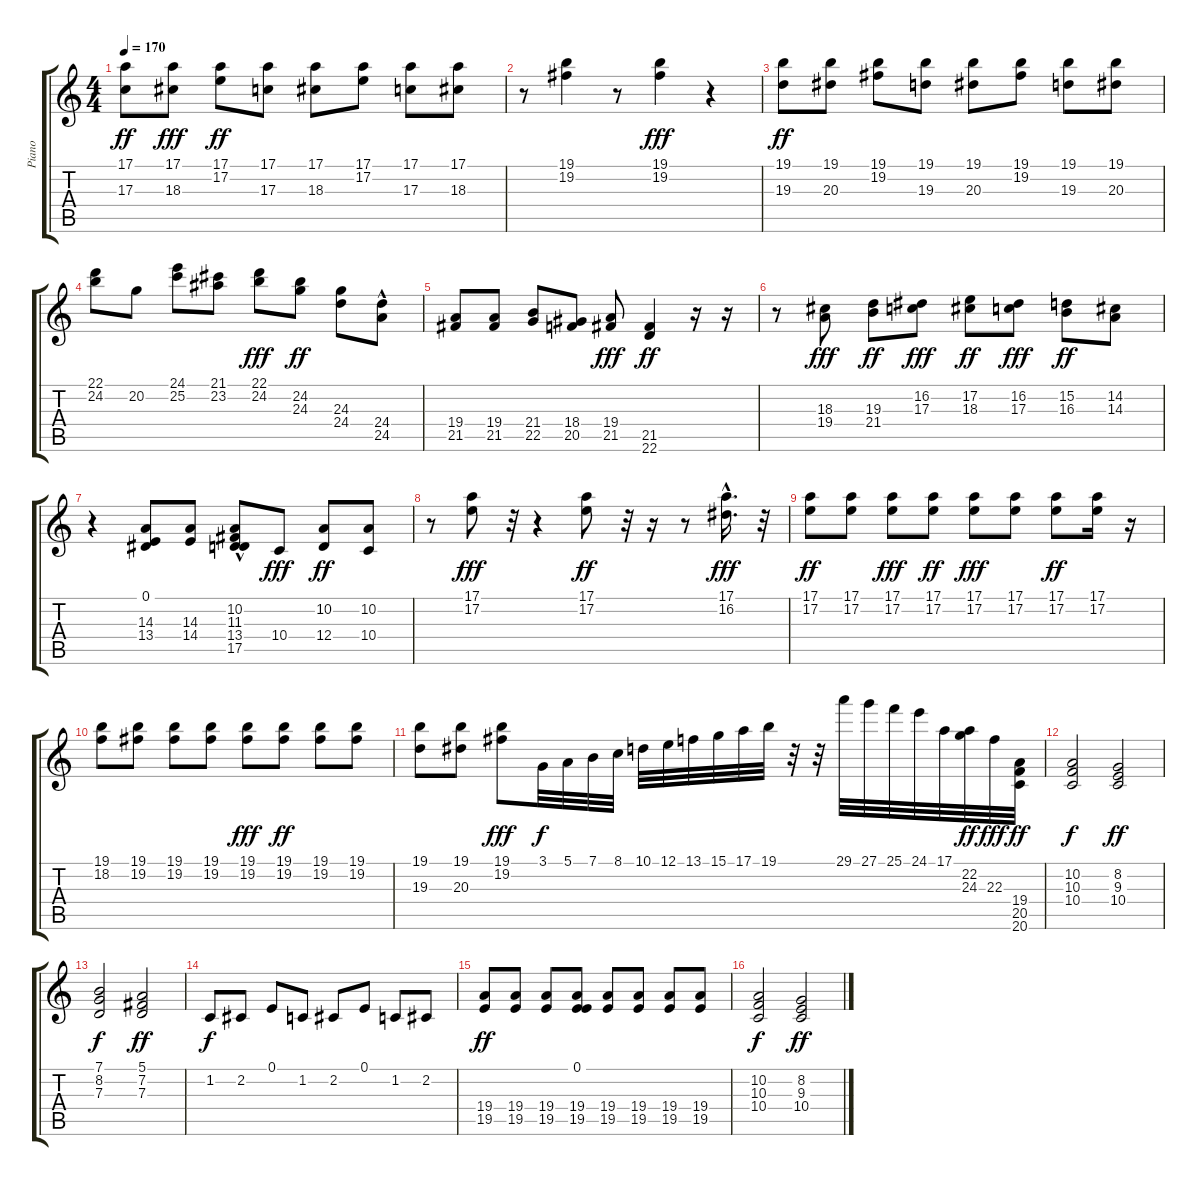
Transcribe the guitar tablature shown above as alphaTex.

\track ("Piano" "Piano") {instrument brightacousticpiano}
\staff {score tabs}
\tuning (E4 B3 G3 D3 A2 E2) {hide}
\ts (4 4)
\tempo 170
\clef g2
\ks c
(17.1 17.3).8{dy ff} (17.1 18.3).8{dy fff} (17.1 17.2).8{dy ff} (17.1 17.3).8 (17.1 18.3).8 (17.1 17.2).8 (17.1 17.3).8 (17.1 18.3).8 |
r.8 (19.1 19.2).4 r.8 (19.1 19.2).4{dy fff} r.4 |
(19.1 19.3).8{dy ff} (19.1 20.3).8 (19.1 19.2).8 (19.1 19.3).8 (19.1 20.3).8 (19.1 19.2).8 (19.1 19.3).8 (19.1 20.3).8 |
(22.1 24.2).8 20.2.8 (24.1 25.2).8 (21.1 23.2).8 (22.1 24.2).8{dy fff} (24.2 24.3).8{dy ff} (24.3 24.4).8 (24.4 24.5{hac}).8 |
(19.4 21.5).8 (19.4 21.5).8 (21.4 22.5).8 (18.4 20.5).8 (19.4 21.5).8{dy fff} (21.5 22.6).4{dy ff} r.16 r.16 |
r.8 (18.3 19.4).8{dy fff} (19.3 21.4).8{dy ff} (16.2 17.3).8{dy fff} (17.2 18.3).8{dy ff} (16.2 17.3).8{dy fff} (15.2 16.3).8{dy ff} (14.2 14.3).8 |
r.4 (0.1 14.3 13.4).8 (14.3 14.4).8 (10.2{hac} 11.3 13.4 17.5{hac}).8 10.4.8{dy fff} (10.2 12.4).8{dy ff} (10.2 10.4).8 |
r.8 (17.1 17.2).8{dy fff} r.32 r.4 (17.1 17.2).8{dy ff} r.32 r.16 r.8 (17.1 16.2{hac}).16{d dy fff} r.32 |
(17.1 17.2).8{dy ff} (17.1 17.2).8 (17.1 17.2).8{dy fff} (17.1 17.2).8{dy ff} (17.1 17.2).8{dy fff} (17.1 17.2).8 (17.1 17.2).8{dy ff} (17.1 17.2).16 r.16 |
(19.1 18.2).8 (19.1 19.2).8 (19.1 19.2).8 (19.1 19.2).8 (19.1 19.2).8{dy fff} (19.1 19.2).8{dy ff} (19.1 19.2).8 (19.1 19.2).8 |
(19.1 19.3).8 (19.1 20.3).8 (19.1 19.2).8{dy fff} 3.1.32{dy f} 5.1.32 7.1.32 8.1.32 10.1.32 12.1.32 13.1.32 15.1.32 17.1.32 19.1.32 r.32 r.32 29.1.32 27.1.32 25.1.32 24.1.32 17.1.32 (22.2 24.3).32{dy ff} 22.3.32{dy fff} (19.4 20.5 20.6).32{dy ff} |
(10.2 10.3 10.4).2{dy f} (8.2 9.3 10.4).2{dy ff} |
(7.1 8.2 7.3).2{dy f} (5.1 7.2 7.3).2{dy ff} |
1.2.8{dy f} 2.2.8 0.1.8 1.2.8 2.2.8 0.1.8 1.2.8 2.2.8 |
(19.4 19.5).8{dy ff} (19.4 19.5).8 (19.4 19.5).8 (0.1 19.4 19.5).8 (19.4 19.5).8 (19.4 19.5).8 (19.4 19.5).8 (19.4 19.5).8 |
(10.2 10.3 10.4).2{dy f} (8.2 9.3 10.4).2{dy ff}
